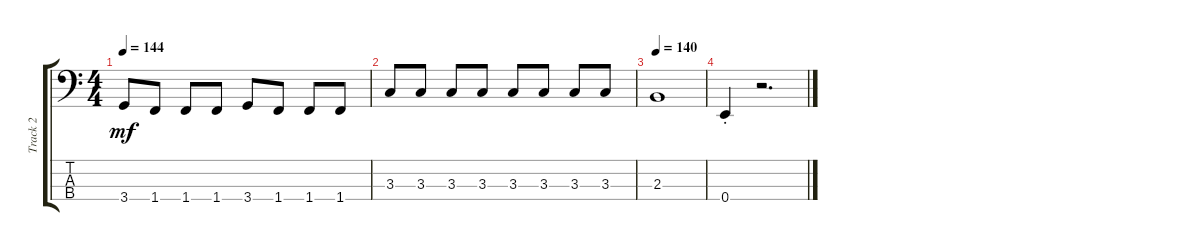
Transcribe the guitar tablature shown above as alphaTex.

\track ("Track 2" "Track 2") {instrument electricbassfinger}
\staff {score tabs}
\tuning (G2 D2 A1 E1) {hide}
\ts (4 4)
\tempo 144
\clef f4
\ks c
3.4.8{dy mf} 1.4.8 1.4.8 1.4.8 3.4.8 1.4.8 1.4.8 1.4.8 |
3.3.8 3.3.8 3.3.8 3.3.8 3.3.8 3.3.8 3.3.8 3.3.8 |
\tempo 140
2.3.1 |
0.4{st}.4 r.2{d}
